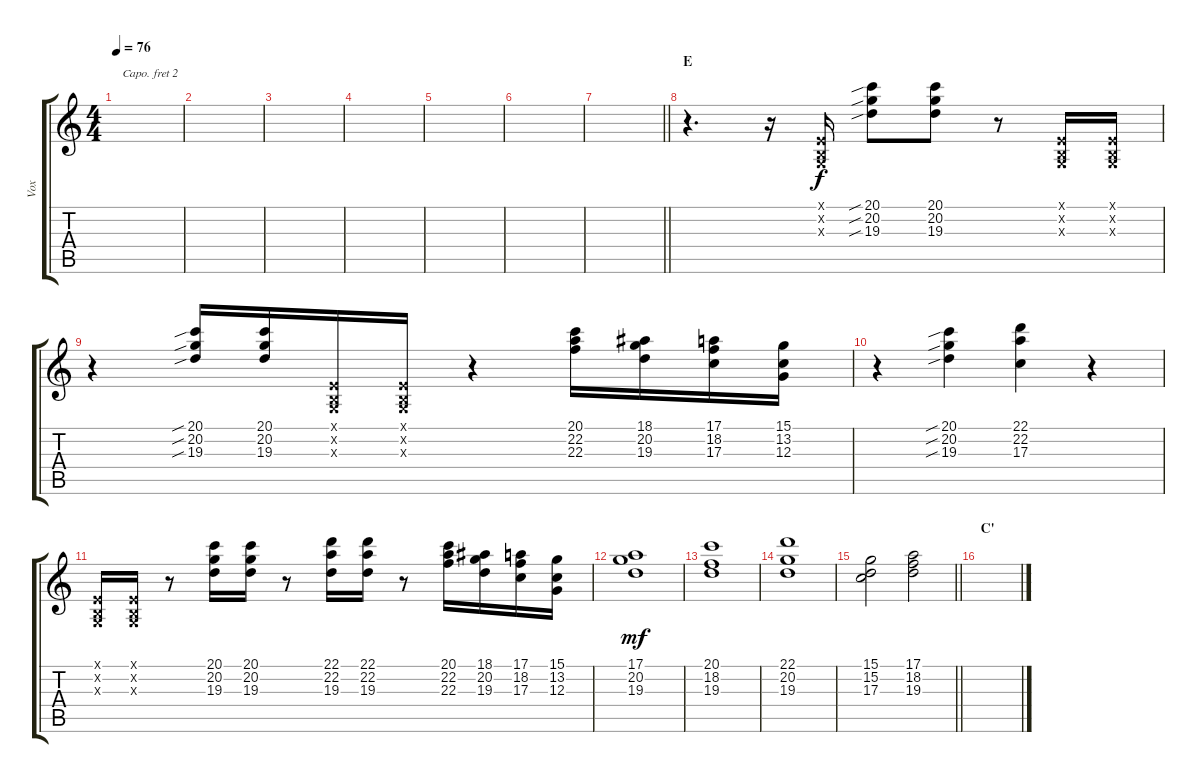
\track ("Vox" "Vox") {instrument lead2sawtooth}
\staff {score tabs}
\capo 2
\tuning (D4 A3 F3 C3 G2 C2) {hide}
\ts (4 4)
\tempo 76
\clef g2
\ks c
|
|
|
|
|
|
\barLineRight lightlight
|
\section ("" "E")
r.4{d} r.16 (0.1{x} 0.2{x} 0.3{x}).16 (20.1{sib} 20.2{sib} 19.3{sib}).8 (20.1 20.2 19.3).8 r.8 (0.1{x} 0.2{x} 0.3{x}).16 (0.1{x} 0.2{x} 0.3{x}).16 |
r.4 (20.1{sib} 20.2{sib} 19.3{sib}).16 (20.1 20.2 19.3).16 (0.1{x} 0.2{x} 0.3{x}).16 (0.1{x} 0.2{x} 0.3{x}).16 r.4 (20.1 22.2 22.3).16 (18.1 20.2 19.3).16 (17.1 18.2 17.3).16 (15.1 13.2 12.3).16 |
r.4 (20.1{sib} 20.2{sib} 19.3{sib}).4 (22.1 22.2 17.3).4 r.4 |
(0.1{x} 0.2{x} 0.3{x}).16 (0.1{x} 0.2{x} 0.3{x}).16 r.8 (20.1 20.2 19.3).16 (20.1 20.2 19.3).16 r.8 (22.1 22.2 19.3).16 (22.1 22.2 19.3).16 r.8 (20.1 22.2 22.3).16 (18.1 20.2 19.3).16 (17.1 18.2 17.3).16 (15.1 13.2 12.3).16 |
(17.1 20.2 19.3).1{dy mf} |
(20.1 18.2 19.3).1 |
(22.1 20.2 19.3).1 |
\barLineRight lightlight
(15.1 15.2 17.3).2 (17.1 18.2 19.3).2 |
\section ("" "C'")
